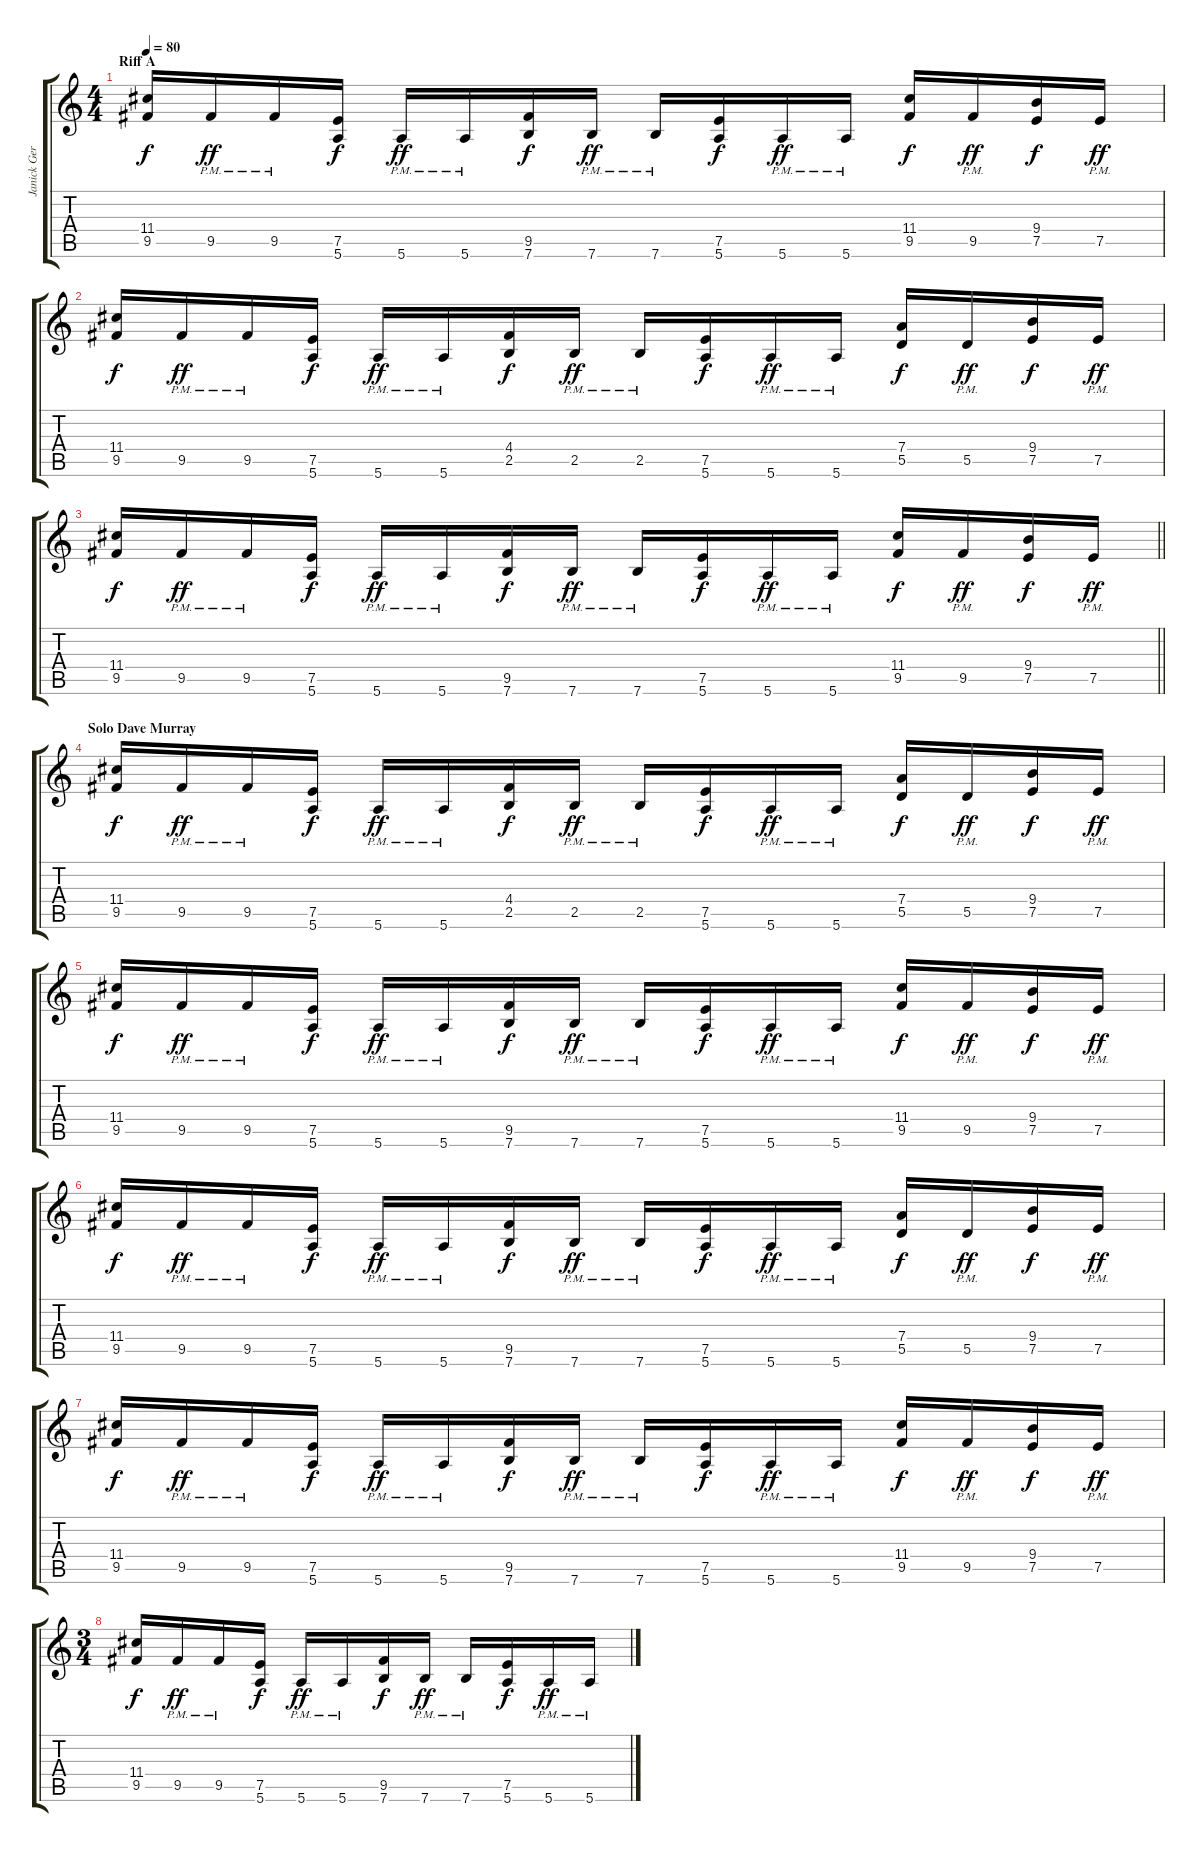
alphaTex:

\track ("Janick Gers" "Janick Ger") {instrument overdrivenguitar}
\staff {score tabs}
\tuning (E4 B3 G3 D3 A2 E2) {hide}
\ts (4 4)
\section ("" "Riff A")
\tempo 80
\clef g2
\ks c
(11.4 9.5).16{dy f} 9.5{pm}.16{dy ff} 9.5{pm}.16 (7.5 5.6).16{dy f} 5.6{pm}.16{dy ff} 5.6{pm}.16 (9.5 7.6).16{dy f} 7.6{pm}.16{dy ff} 7.6{pm}.16 (7.5 5.6).16{dy f} 5.6{pm}.16{dy ff} 5.6{pm}.16 (11.4 9.5).16{dy f} 9.5{pm}.16{dy ff} (9.4 7.5).16{dy f} 7.5{pm}.16{dy ff} |
(11.4 9.5).16{dy f} 9.5{pm}.16{dy ff} 9.5{pm}.16 (7.5 5.6).16{dy f} 5.6{pm}.16{dy ff} 5.6{pm}.16 (4.4 2.5).16{dy f} 2.5{pm}.16{dy ff} 2.5{pm}.16 (7.5 5.6).16{dy f} 5.6{pm}.16{dy ff} 5.6{pm}.16 (7.4 5.5).16{dy f} 5.5{pm}.16{dy ff} (9.4 7.5).16{dy f} 7.5{pm}.16{dy ff} |
\barLineRight lightlight
(11.4 9.5).16{dy f} 9.5{pm}.16{dy ff} 9.5{pm}.16 (7.5 5.6).16{dy f} 5.6{pm}.16{dy ff} 5.6{pm}.16 (9.5 7.6).16{dy f} 7.6{pm}.16{dy ff} 7.6{pm}.16 (7.5 5.6).16{dy f} 5.6{pm}.16{dy ff} 5.6{pm}.16 (11.4 9.5).16{dy f} 9.5{pm}.16{dy ff} (9.4 7.5).16{dy f} 7.5{pm}.16{dy ff} |
\section ("" "Solo Dave Murray")
(11.4 9.5).16{dy f} 9.5{pm}.16{dy ff} 9.5{pm}.16 (7.5 5.6).16{dy f} 5.6{pm}.16{dy ff} 5.6{pm}.16 (4.4 2.5).16{dy f} 2.5{pm}.16{dy ff} 2.5{pm}.16 (7.5 5.6).16{dy f} 5.6{pm}.16{dy ff} 5.6{pm}.16 (7.4 5.5).16{dy f} 5.5{pm}.16{dy ff} (9.4 7.5).16{dy f} 7.5{pm}.16{dy ff} |
(11.4 9.5).16{dy f} 9.5{pm}.16{dy ff} 9.5{pm}.16 (7.5 5.6).16{dy f} 5.6{pm}.16{dy ff} 5.6{pm}.16 (9.5 7.6).16{dy f} 7.6{pm}.16{dy ff} 7.6{pm}.16 (7.5 5.6).16{dy f} 5.6{pm}.16{dy ff} 5.6{pm}.16 (11.4 9.5).16{dy f} 9.5{pm}.16{dy ff} (9.4 7.5).16{dy f} 7.5{pm}.16{dy ff} |
(11.4 9.5).16{dy f} 9.5{pm}.16{dy ff} 9.5{pm}.16 (7.5 5.6).16{dy f} 5.6{pm}.16{dy ff} 5.6{pm}.16 (9.5 7.6).16{dy f} 7.6{pm}.16{dy ff} 7.6{pm}.16 (7.5 5.6).16{dy f} 5.6{pm}.16{dy ff} 5.6{pm}.16 (7.4 5.5).16{dy f} 5.5{pm}.16{dy ff} (9.4 7.5).16{dy f} 7.5{pm}.16{dy ff} |
(11.4 9.5).16{dy f} 9.5{pm}.16{dy ff} 9.5{pm}.16 (7.5 5.6).16{dy f} 5.6{pm}.16{dy ff} 5.6{pm}.16 (9.5 7.6).16{dy f} 7.6{pm}.16{dy ff} 7.6{pm}.16 (7.5 5.6).16{dy f} 5.6{pm}.16{dy ff} 5.6{pm}.16 (11.4 9.5).16{dy f} 9.5{pm}.16{dy ff} (9.4 7.5).16{dy f} 7.5{pm}.16{dy ff} |
\ts (3 4)
(11.4 9.5).16{dy f} 9.5{pm}.16{dy ff} 9.5{pm}.16 (7.5 5.6).16{dy f} 5.6{pm}.16{dy ff} 5.6{pm}.16 (9.5 7.6).16{dy f} 7.6{pm}.16{dy ff} 7.6{pm}.16 (7.5 5.6).16{dy f} 5.6{pm}.16{dy ff} 5.6{pm}.16
